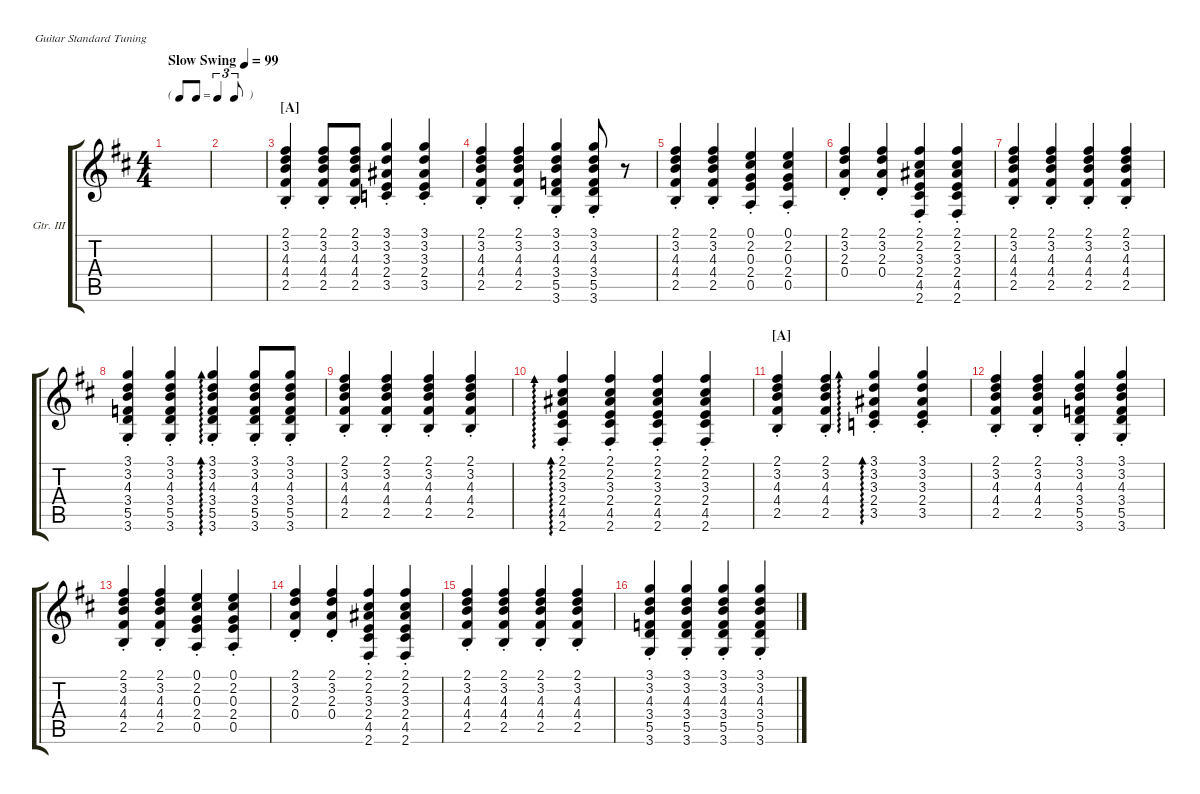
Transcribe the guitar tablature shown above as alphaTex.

\defaultSystemsLayout 4
\hideDynamics
\bracketExtendMode groupsimilarinstruments
\firstSystemTrackNameOrientation horizontal
\otherSystemsTrackNameOrientation horizontal
\track ("Guitar III" "Gtr. III") {instrument acousticguitarsteel}
\staff {score tabs}
\tuning (E4 B3 G3 D3 A2 E2)
\ts (4 4)
\tf triplet8th
\tempo (99 "Slow Swing")
\clef g2
\scale
0.42236
\ks d
|
\scale
0.192547 |
\section ("A" "")
\scale
0.192547 (2.5{st} 4.4{st} 4.3{st} 3.2{st} 2.1{st}).4 (2.5{st} 4.4{st} 4.3{st} 3.2{st} 2.1{st}).8 (2.5{st} 4.4{st} 4.3{st} 3.2{st} 2.1{st}).8 (3.5{st} 2.4{st} 3.3{st} 3.2{st} 3.1{st}).4 (3.5{st} 2.4{st} 3.3{st} 3.2{st} 3.1{st}).4 |
\scale
0.192547 (2.5{st} 4.4{st} 4.3{st} 3.2{st} 2.1{st}).4 (2.5{st} 4.4{st} 4.3{st} 3.2{st} 2.1{st}).4 (3.6{st} 5.5{st} 3.4{st} 4.3{st} 3.2{st} 3.1{st}).4 (3.6{st} 5.5{st} 3.4{st} 4.3{st} 3.2{st} 3.1{st}).8 r.8 |
\scale
0.25 (2.5{st} 4.4{st} 4.3{st} 3.2{st} 2.1{st}).4 (2.5{st} 4.4{st} 4.3{st} 3.2{st} 2.1{st}).4 (0.5{st} 2.4{st} 0.3{st} 2.2{st} 0.1{st}).4 (0.5{st} 2.4{st} 0.3{st} 2.2{st} 0.1{st}).4 |
\scale
0.25 (2.1{st} 3.2{st} 2.3{st} 0.4{st}).4 (2.1{st} 3.2{st} 2.3{st} 0.4{st}).4 (2.1{st} 2.2{st} 3.3{st} 2.4{st} 4.5{st} 2.6{st}).4 (2.1{st} 2.2{st} 3.3{st} 2.4{st} 4.5{st} 2.6{st}).4 |
\scale
0.25 (2.5{st} 4.4{st} 4.3{st} 3.2{st} 2.1{st}).4 (2.5{st} 4.4{st} 4.3{st} 3.2{st} 2.1{st}).4 (2.5{st} 4.4{st} 4.3{st} 3.2{st} 2.1{st}).4 (2.5{st} 4.4{st} 4.3{st} 3.2{st} 2.1{st}).4 |
\scale
0.25 (3.6{st} 5.5{st} 3.4{st} 4.3{st} 3.2{st} 3.1{st}).4 (3.6{st} 5.5{st} 3.4{st} 4.3{st} 3.2{st} 3.1{st}).4 (3.6{st} 5.5{st} 3.4{st} 4.3{st} 3.2{st} 3.1{st}).4{ad 0} (3.6{st} 5.5{st} 3.4{st} 4.3{st} 3.2{st} 3.1{st}).8 (5.5{st} 3.4{st} 4.3{st} 3.2{st} 3.1{st} 3.6{st}).8 |
\scale
0.25 (2.5{st} 4.4{st} 4.3{st} 3.2{st} 2.1{st}).4 (2.5{st} 4.4{st} 4.3{st} 3.2{st} 2.1{st}).4 (2.5{st} 4.4{st} 4.3{st} 3.2{st} 2.1{st}).4 (2.5{st} 4.4{st} 4.3{st} 3.2{st} 2.1{st}).4 |
\scale
0.25 (2.1{st} 2.2{st} 3.3{st} 2.4{st} 4.5{st} 2.6{st}).4{ad 0} (2.1{st} 2.2{st} 3.3{st} 2.4{st} 4.5{st} 2.6{st}).4 (2.1{st} 2.2{st} 3.3{st} 2.4{st} 4.5{st} 2.6{st}).4 (2.1{st} 2.2{st} 3.3{st} 2.4{st} 4.5{st} 2.6{st}).4 |
\section ("A" "")
\scale
0.25 (2.5{st} 4.4{st} 4.3{st} 3.2{st} 2.1{st}).4 (2.5{st} 4.4{st} 4.3{st} 3.2{st} 2.1{st}).4 (3.5{st} 2.4{st} 3.3{st} 3.2{st} 3.1{st}).4{ad 0} (3.5{st} 2.4{st} 3.3{st} 3.2{st} 3.1{st}).4 |
\scale
0.25 (2.5{st} 4.4{st} 4.3{st} 3.2{st} 2.1{st}).4 (2.5{st} 4.4{st} 4.3{st} 3.2{st} 2.1{st}).4 (3.6{st} 5.5{st} 3.4{st} 4.3{st} 3.2{st} 3.1{st}).4 (3.6{st} 5.5{st} 3.4{st} 4.3{st} 3.2{st} 3.1{st}).4 |
\scale
0.25 (2.5{st} 4.4{st} 4.3{st} 3.2{st} 2.1{st}).4 (2.5{st} 4.4{st} 4.3{st} 3.2{st} 2.1{st}).4 (0.5{st} 2.4{st} 0.3{st} 2.2{st} 0.1{st}).4 (0.5{st} 2.4{st} 0.3{st} 2.2{st} 0.1{st}).4 |
\scale
0.25 (2.1{st} 3.2{st} 2.3{st} 0.4{st}).4 (2.1{st} 3.2{st} 2.3{st} 0.4{st}).4 (2.1{st} 2.2{st} 3.3{st} 2.4{st} 4.5{st} 2.6{st}).4 (2.1{st} 2.2{st} 3.3{st} 2.4{st} 4.5{st} 2.6{st}).4 |
\scale
0.25 (2.5{st} 4.4{st} 4.3{st} 3.2{st} 2.1{st}).4 (2.5{st} 4.4{st} 4.3{st} 3.2{st} 2.1{st}).4 (2.5{st} 4.4{st} 4.3{st} 3.2{st} 2.1{st}).4 (2.5{st} 4.4{st} 4.3{st} 3.2{st} 2.1{st}).4 |
\scale
0.25 (3.6{st} 5.5{st} 3.4{st} 4.3{st} 3.2{st} 3.1{st}).4 (3.6{st} 5.5{st} 3.4{st} 4.3{st} 3.2{st} 3.1{st}).4 (3.6{st} 5.5{st} 3.4{st} 4.3{st} 3.2{st} 3.1{st}).4 (3.6{st} 5.5{st} 3.4{st} 4.3{st} 3.2{st} 3.1{st}).4
